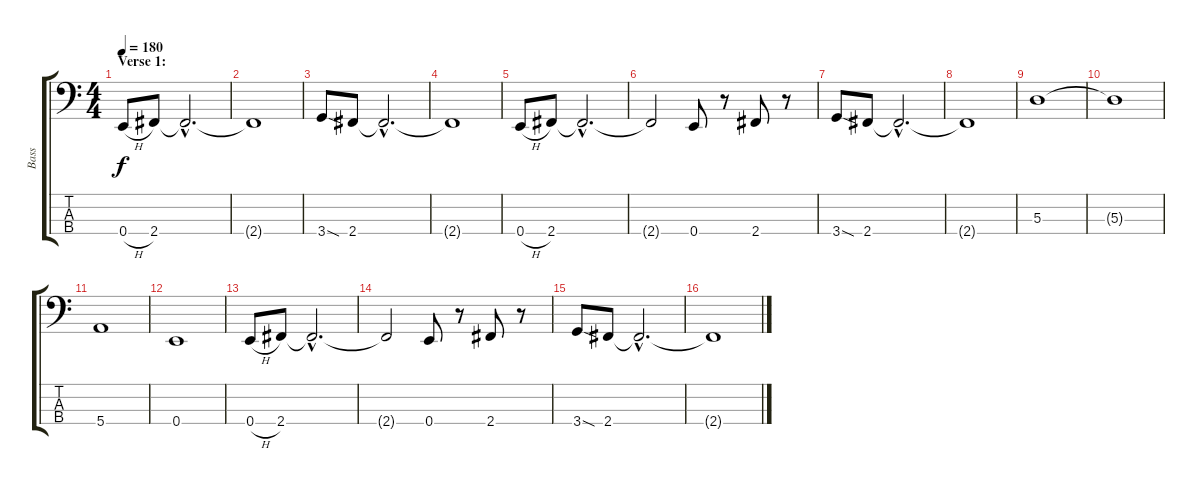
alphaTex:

\track ("Bass" "Bass") {instrument electricbasspick}
\staff {score tabs}
\tuning (G2 D2 A1 E1) {hide}
\ts (4 4)
\section ("" "Verse 1:")
\tempo 180
\clef f4
\ks c
0.4{h}.8{dy f} 2.4.8 2.4{hac t}.2{d} |
2.4{t}.1 |
3.4{sod}.8 2.4.8 2.4{hac t}.2{d} |
2.4{t}.1 |
0.4{h}.8 2.4.8 2.4{hac t}.2{d} |
2.4{t}.2 0.4.8 r.8 2.4.8 r.8 |
3.4{sod}.8 2.4.8 2.4{hac t}.2{d} |
2.4{t}.1 |
5.3.1 |
5.3{t}.1 |
5.4.1 |
0.4.1 |
0.4{h}.8 2.4.8 2.4{hac t}.2{d} |
2.4{t}.2 0.4.8 r.8 2.4.8 r.8 |
3.4{sod}.8 2.4.8 2.4{hac t}.2{d} |
2.4{t}.1
